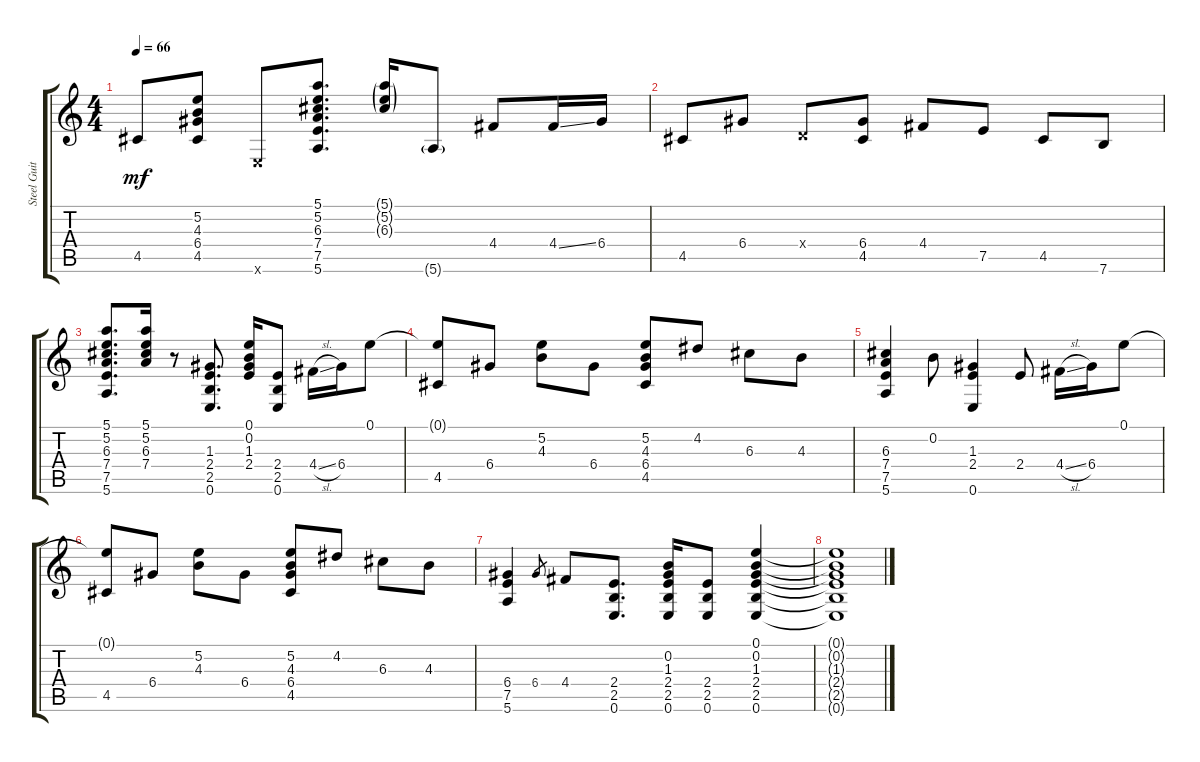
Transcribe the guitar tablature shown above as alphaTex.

\track ("Steel Guitar" "Steel Guit") {instrument acousticguitarsteel}
\staff {score tabs}
\tuning (E4 B3 G3 D3 A2 E2) {hide}
\ts (4 4)
\tempo 66
\clef g2
\ks c
4.5.8{dy mf} (5.2 4.3 6.4 4.5).8 0.6{x}.8 (5.1 5.2 6.3 7.4 7.5 5.6).8{d} (5.1{g} 5.2{g} 6.3{g}).16 5.6{g}.8 4.4.8 4.4{ss}.16 6.4.16 |
4.5.8 6.4.8 0.4{x}.8 (6.4 4.5).8 4.4.8 7.5.8 4.5.8 7.6.8 |
(5.1 5.2 6.3 7.4 7.5 5.6).8{d} (5.1 5.2 6.3 7.4).16 r.8 (1.3 2.4 2.5 0.6).8{d} (0.1 0.2 1.3 2.4).16 (2.4 2.5 0.6).8 4.4{sl}.16 6.4.16 0.1.8 |
(0.1{t} 4.5).8 6.4.8 (5.2 4.3).8 6.4.8 (5.2 4.3 6.4 4.5).8 4.2.8 6.3.8 4.3.8 |
(6.3 7.4 7.5 5.6).4 0.2.8 (1.3 2.4 0.6).4 2.4.8 4.4{sl}.16 6.4.16 0.1.8 |
(0.1{t} 4.5).8 6.4.8 (5.2 4.3).8 6.4.8 (5.2 4.3 6.4 4.5).8 4.2.8 6.3.8 4.3.8 |
(6.4 7.5 5.6).4 6.4.8{gr} 4.4.8 (2.4 2.5 0.6).8{d} (0.2 1.3 2.4 2.5 0.6).16 (2.4 2.5 0.6).8 (0.1 0.2 1.3 2.4 2.5 0.6).4 |
(0.1{t} 0.2{t} 1.3{t} 2.4{t} 2.5{t} 0.6{t}).1
